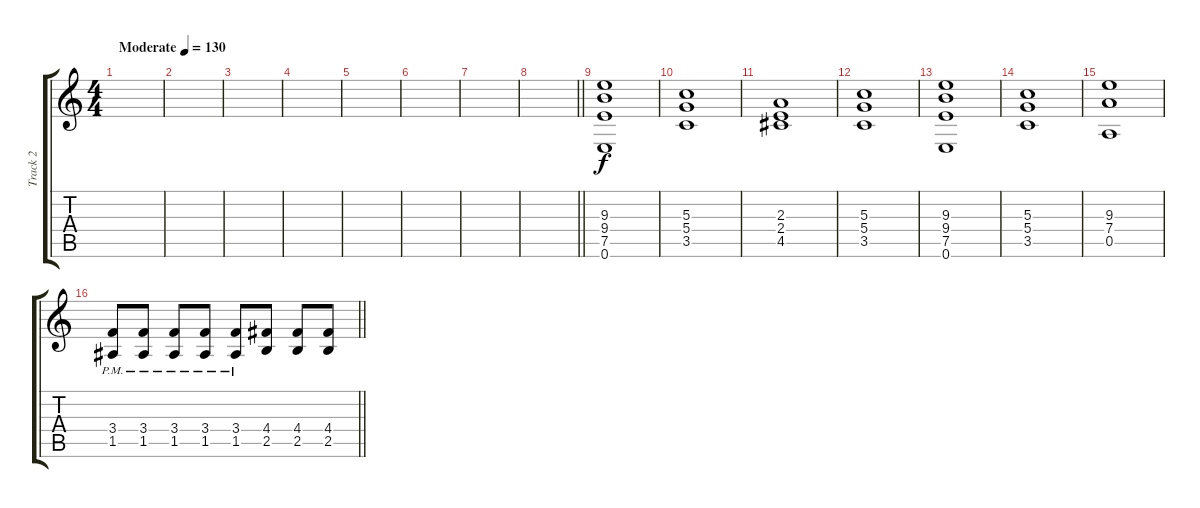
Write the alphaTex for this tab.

\track ("Track 2" "Track 2") {instrument distortionguitar}
\staff {score tabs}
\tuning (E4 B3 G3 D3 A2 E2) {hide}
\ts (4 4)
\tempo (130 "Moderate")
\clef g2
\ks c
|
|
|
|
|
|
|
\barLineRight lightlight
|
(9.3 9.4 7.5 0.6).1 |
(5.3 5.4 3.5).1 |
(2.3 2.4 4.5).1 |
(5.3 5.4 3.5).1 |
(9.3 9.4 7.5 0.6).1 |
(5.3 5.4 3.5).1 |
(9.3 7.4 0.5).1 |
\barLineRight lightlight
(3.4{pm} 1.5{pm}).8 (3.4{pm} 1.5{pm}).8 (3.4{pm} 1.5{pm}).8 (3.4{pm} 1.5{pm}).8 (3.4{pm} 1.5{pm}).8 (4.4 2.5).8 (4.4 2.5).8 (4.4 2.5).8
